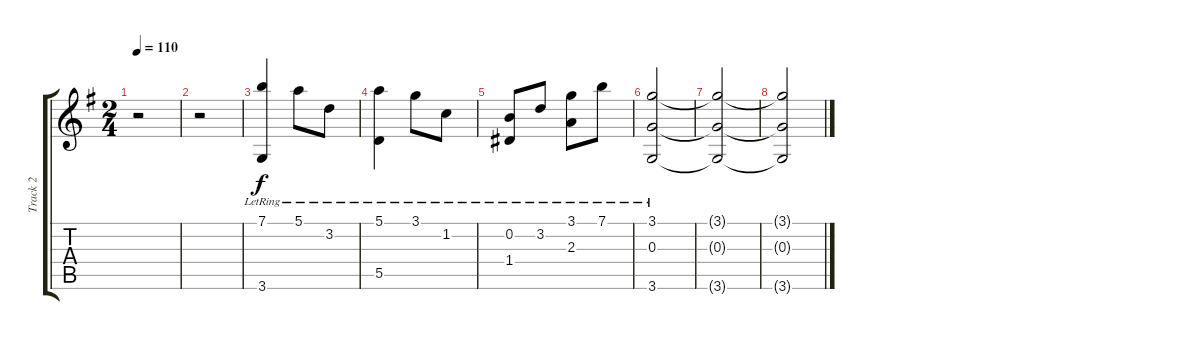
\track ("Track 2" "Track 2") {instrument acousticguitarnylon}
\staff {score tabs}
\tuning (E4 B3 G3 D3 A2 E2) {hide}
\ts (2 4)
\tempo 110
\clef g2
\ks g
r.2{dy f} |
r.2 |
(7.1{lr} 3.6{lr}).4 5.1{lr}.8 3.2{lr}.8 |
(5.1{lr} 5.5{lr}).4 3.1{lr}.8 1.2{lr}.8 |
(0.2{lr} 1.4{lr}).8 3.2{lr}.8 (3.1{lr} 2.3{lr}).8 7.1{lr}.8 |
(3.1{lr} 0.3{lr} 3.6{lr}).2 |
(3.1{t} 0.3{t} 3.6{t}).2 |
(3.1{t} 0.3{t} 3.6{t}).2
